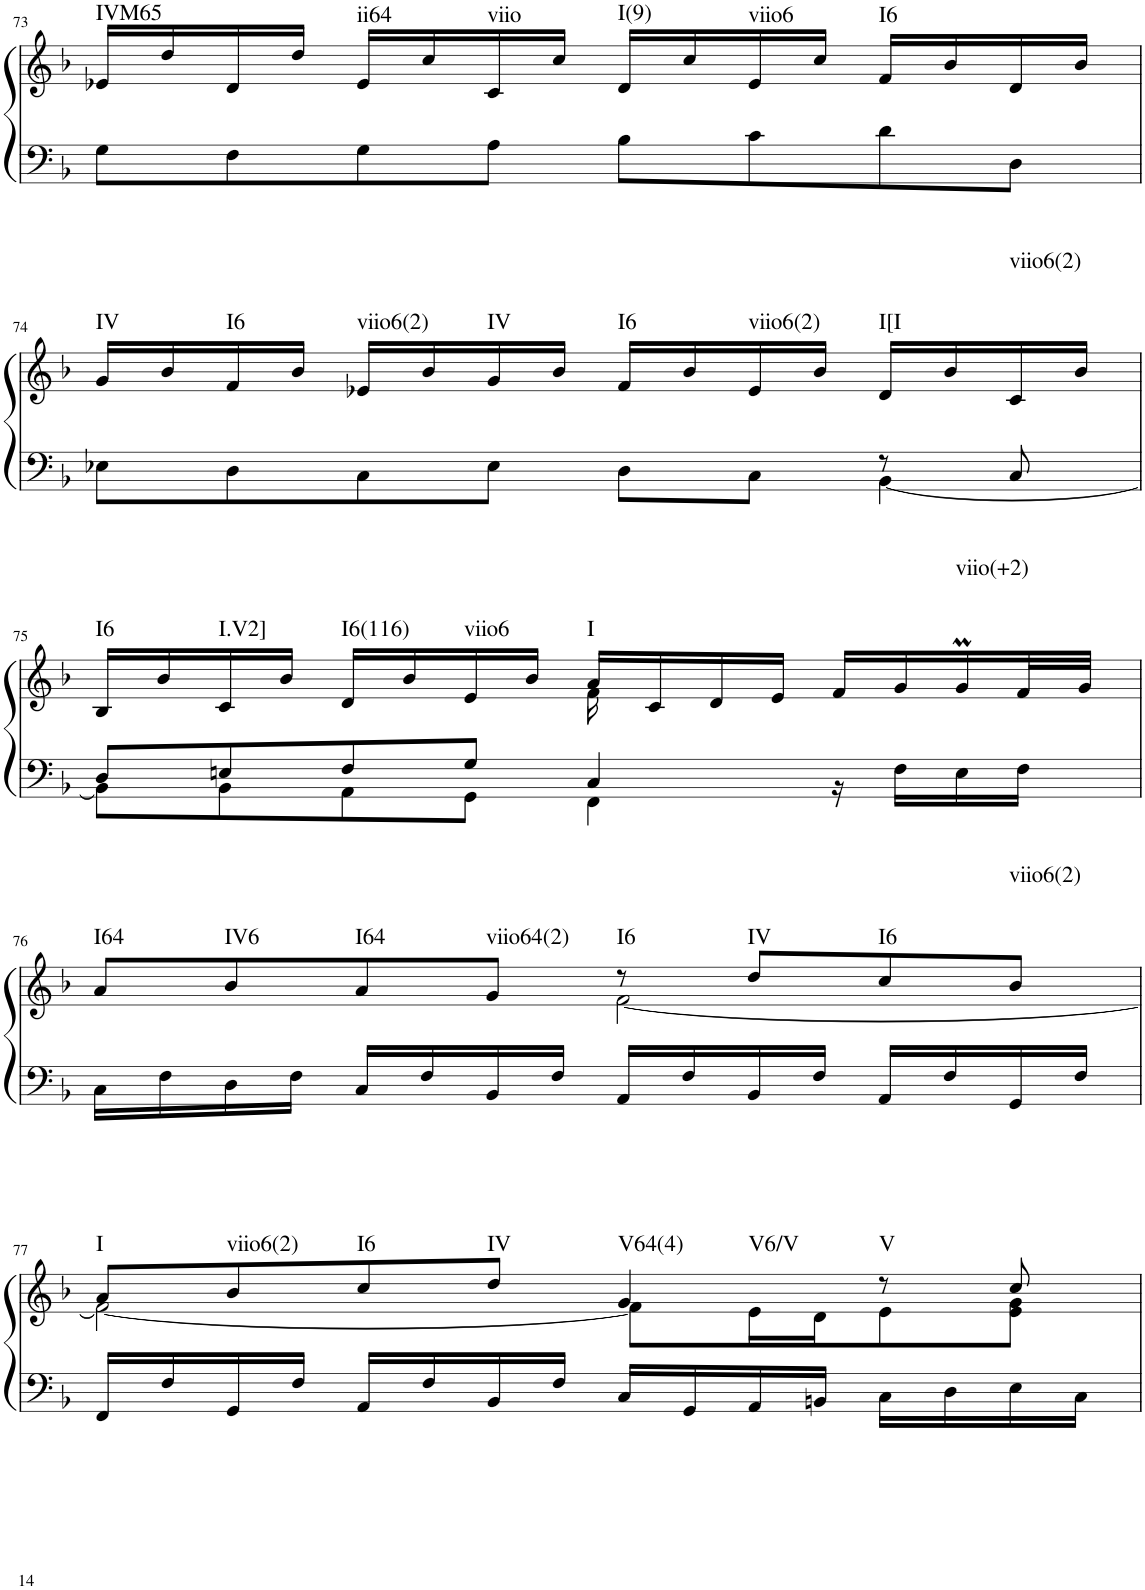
**kern	**kern	**harte
*part1	*part1	*part1
*staff2	*staff1	*
*I"Klavier linke Hand	*	*
!!LO:PB:g=z
*clefF4	*clefG2	*
*k[b-]	*k[b-]	*
*M2/2	*M2/2	*
=73	=73	=73
!	!	!LO:H:kt=IVM65
8G\L	16e-X/LL	N
.	16dd/	.
8F\	16d/	.
.	16dd/JJ	.
!	!	!LO:H:kt=ii64
8G\	16e-/LL	N
.	16cc/	.
!	!	!LO:H:kt=viio
8A\J	16c/	N
.	16cc/JJ	.
!	!	!LO:H:kt=I(9)
8B-\L	16d/LL	N
.	16cc/	.
!	!	!LO:H:kt=viio6
8c\	16e-/	N
.	16cc/JJ	.
!	!	!LO:H:kt=I6
8d\	16f/LL	N
.	16b-/	.
8D\J	16d/	.
.	16b-/JJ	.
!!LO:LB:g=z
=74	=74	=74
*^	*	*
!	!	!	!LO:H:kt=IV
2.ryy	8E-X\L	16g/LL	N
.	.	16b-/	.
!	!	!	!LO:H:kt=I6
.	8D\	16f/	N
.	.	16b-/JJ	.
!	!	!	!LO:H:kt=viio6(2)
.	8C\	16e-X/LL	N
.	.	16b-/	.
!	!	!	!LO:H:kt=IV
.	8E-\J	16g/	N
.	.	16b-/JJ	.
!	!	!	!LO:H:kt=I6
.	8D\L	16f/LL	N
.	.	16b-/	.
!	!	!	!LO:H:kt=viio6(2)
.	8C\J	16e-/	N
.	.	16b-/JJ	.
!	!	!	!LO:H:kt=I[I
8r	[4BB-\	16d/LL	N
.	.	16b-/	.
!	!	!	!LO:H:kt=viio6(2)
8C/	.	16c/	N
.	.	16b-/JJ	.
!!LO:LB:g=z
=75	=75	=75	=75
*	*	*^	*
!	!	!	!	!LO:H:kt=I6
8D/L	8BB-\L]	16B-/LL	2ryy	N
.	.	16b-/	.	.
!	!	!	!	!LO:H:kt=I.V2]
8En/	8BB-\	16c/	.	N
.	.	16b-/JJ	.	.
!	!	!	!	!LO:H:kt=I6(116)
8F/	8AA\	16d/LL	.	N
.	.	16b-/	.	.
!	!	!	!	!LO:H:kt=viio6
8G/J	8GG\J	16e/	.	N
.	.	16b-/JJ	.	.
!	!	!	!	!LO:H:kt=I
4C/	4FF\	16a/LL	16f\	N
.	.	16c/	4..ryy	.
.	.	16d/	.	.
.	.	16e/JJ	.	.
4ryy	16r	16f/LL	.	.
.	16F\LL	16g/	.	.
!	!	!	!	!LO:H:kt=viio(+2)
.	16E\	16gM/	.	N
.	16F\JJ	32f/L	.	.
.	.	32g/JJJ	.	.
*v	*v	*	*	*
!!LO:LB:g=z	!!
=76	=76	=76	=76
!	!	!	!LO:H:kt=I64
16C\LL	8a/L	2ryy	N
16F\	.	.	.
!	!	!	!LO:H:kt=IV6
16D\	8b-/	.	N
16F\JJ	.	.	.
!	!	!	!LO:H:kt=I64
16C/LL	8a/	.	N
16F/	.	.	.
!	!	!	!LO:H:kt=viio64(2)
16BB-/	8g/J	.	N
16F/JJ	.	.	.
!	!	!	!LO:H:kt=I6
16AA/LL	8r	[2f\	N
16F/	.	.	.
!	!	!	!LO:H:kt=IV
16BB-/	8dd/L	.	N
16F/JJ	.	.	.
!	!	!	!LO:H:kt=I6
16AA/LL	8cc/	.	N
16F/	.	.	.
!	!	!	!LO:H:kt=viio6(2)
16GG/	8b-/J	.	N
16F/JJ	.	.	.
!!LO:LB:g=z	!!
=77	=77	=77	=77
!	!	!	!LO:H:kt=I
16FF/LL	8a/L	2f\_	N
16F/	.	.	.
!	!	!	!LO:H:kt=viio6(2)
16GG/	8b-/	.	N
16F/JJ	.	.	.
!	!	!	!LO:H:kt=I6
16AA/LL	8cc/	.	N
16F/	.	.	.
!	!	!	!LO:H:kt=IV
16BB-/	8dd/J	.	N
16F/JJ	.	.	.
!	!	!	!LO:H:n=1:kt=V64(4)
!	!	!	!LO:H:n=2:kt=V6/V
16C/LL	4g/	8f\L]	N N
16GG/	.	.	.
16AA/	.	16e\L	.
16BBn/JJ	.	16d\J	.
!	!	!	!LO:H:kt=V
16C\LL	8r	8e\	N
16D\	.	.	.
16E\	8cc/	8e\ 8g\J	.
16C\JJ	.	.	.
*	*v	*v	*
=	=	=
*-	*-	*-
